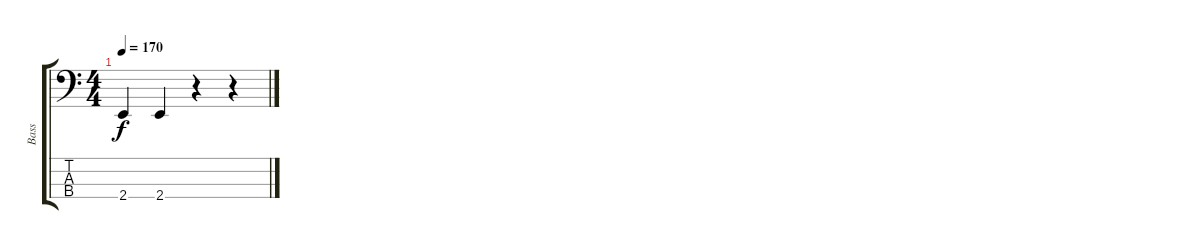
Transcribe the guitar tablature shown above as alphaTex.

\track ("Bass" "Bass") {instrument electricbassfinger}
\staff {score tabs}
\tuning (G2 D2 A1 D1) {hide}
\ts (4 4)
\tempo 170
\clef f4
\ks c
2.4.4{dy f} 2.4.4 r.4 r.4
